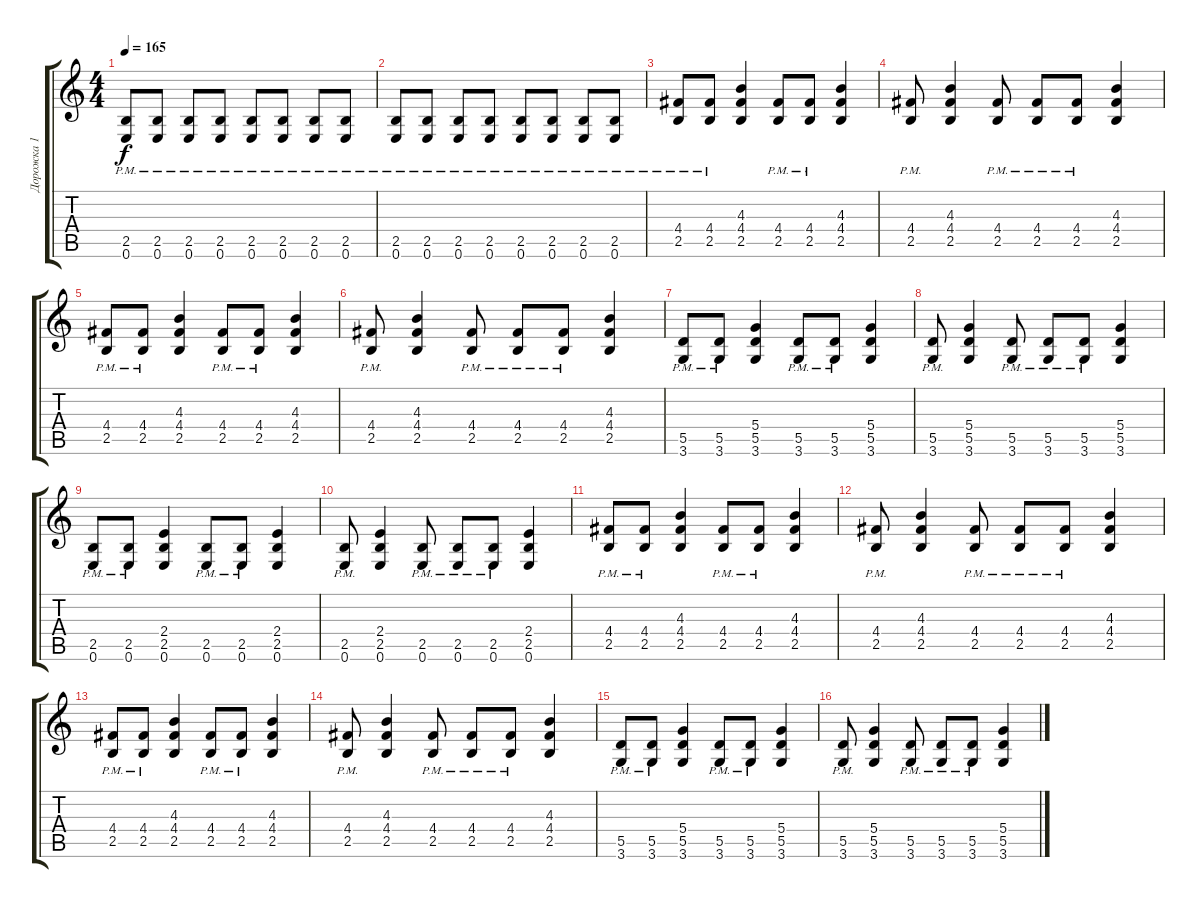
\track ("Дорожка 1" "Дорожка 1") {instrument overdrivenguitar}
\staff {score tabs}
\tuning (E4 B3 G3 D3 A2 E2) {hide}
\ts (4 4)
\tempo 165
\clef g2
\ks c
(2.5{pm} 0.6{pm}).8{dy f} (2.5{pm} 0.6{pm}).8 (2.5{pm} 0.6{pm}).8 (2.5{pm} 0.6{pm}).8 (2.5{pm} 0.6{pm}).8 (2.5{pm} 0.6{pm}).8 (2.5{pm} 0.6{pm}).8 (2.5{pm} 0.6{pm}).8 |
(2.5{pm} 0.6{pm}).8 (2.5{pm} 0.6{pm}).8 (2.5{pm} 0.6{pm}).8 (2.5{pm} 0.6{pm}).8 (2.5{pm} 0.6{pm}).8 (2.5{pm} 0.6{pm}).8 (2.5{pm} 0.6{pm}).8 (2.5{pm} 0.6{pm}).8 |
(4.4{pm} 2.5{pm}).8 (4.4{pm} 2.5{pm}).8 (4.3 4.4 2.5).4 (4.4{pm} 2.5{pm}).8 (4.4{pm} 2.5{pm}).8 (4.3 4.4 2.5).4 |
(4.4{pm} 2.5{pm}).8 (4.3 4.4 2.5).4 (4.4{pm} 2.5{pm}).8 (4.4{pm} 2.5{pm}).8 (4.4{pm} 2.5{pm}).8 (4.3 4.4 2.5).4 |
(4.4{pm} 2.5{pm}).8 (4.4{pm} 2.5{pm}).8 (4.3 4.4 2.5).4 (4.4{pm} 2.5{pm}).8 (4.4{pm} 2.5{pm}).8 (4.3 4.4 2.5).4 |
(4.4{pm} 2.5{pm}).8 (4.3 4.4 2.5).4 (4.4{pm} 2.5{pm}).8 (4.4{pm} 2.5{pm}).8 (4.4{pm} 2.5{pm}).8 (4.3 4.4 2.5).4 |
(5.5{pm} 3.6{pm}).8 (5.5{pm} 3.6{pm}).8 (5.4 5.5 3.6).4 (5.5{pm} 3.6{pm}).8 (5.5{pm} 3.6{pm}).8 (5.4 5.5 3.6).4 |
(5.5{pm} 3.6{pm}).8 (5.4 5.5 3.6).4 (5.5{pm} 3.6{pm}).8 (5.5{pm} 3.6{pm}).8 (5.5{pm} 3.6{pm}).8 (5.4 5.5 3.6).4 |
(2.5{pm} 0.6{pm}).8 (2.5{pm} 0.6{pm}).8 (2.4 2.5 0.6).4 (2.5{pm} 0.6{pm}).8 (2.5{pm} 0.6{pm}).8 (2.4 2.5 0.6).4 |
(2.5{pm} 0.6{pm}).8 (2.4 2.5 0.6).4 (2.5{pm} 0.6{pm}).8 (2.5{pm} 0.6{pm}).8 (2.5{pm} 0.6{pm}).8 (2.4 2.5 0.6).4 |
(4.4{pm} 2.5{pm}).8 (4.4{pm} 2.5{pm}).8 (4.3 4.4 2.5).4 (4.4{pm} 2.5{pm}).8 (4.4{pm} 2.5{pm}).8 (4.3 4.4 2.5).4 |
(4.4{pm} 2.5{pm}).8 (4.3 4.4 2.5).4 (4.4{pm} 2.5{pm}).8 (4.4{pm} 2.5{pm}).8 (4.4{pm} 2.5{pm}).8 (4.3 4.4 2.5).4 |
(4.4{pm} 2.5{pm}).8 (4.4{pm} 2.5{pm}).8 (4.3 4.4 2.5).4 (4.4{pm} 2.5{pm}).8 (4.4{pm} 2.5{pm}).8 (4.3 4.4 2.5).4 |
(4.4{pm} 2.5{pm}).8 (4.3 4.4 2.5).4 (4.4{pm} 2.5{pm}).8 (4.4{pm} 2.5{pm}).8 (4.4{pm} 2.5{pm}).8 (4.3 4.4 2.5).4 |
(5.5{pm} 3.6{pm}).8 (5.5{pm} 3.6{pm}).8 (5.4 5.5 3.6).4 (5.5{pm} 3.6{pm}).8 (5.5{pm} 3.6{pm}).8 (5.4 5.5 3.6).4 |
(5.5{pm} 3.6{pm}).8 (5.4 5.5 3.6).4 (5.5{pm} 3.6{pm}).8 (5.5{pm} 3.6{pm}).8 (5.5{pm} 3.6{pm}).8 (5.4 5.5 3.6).4
